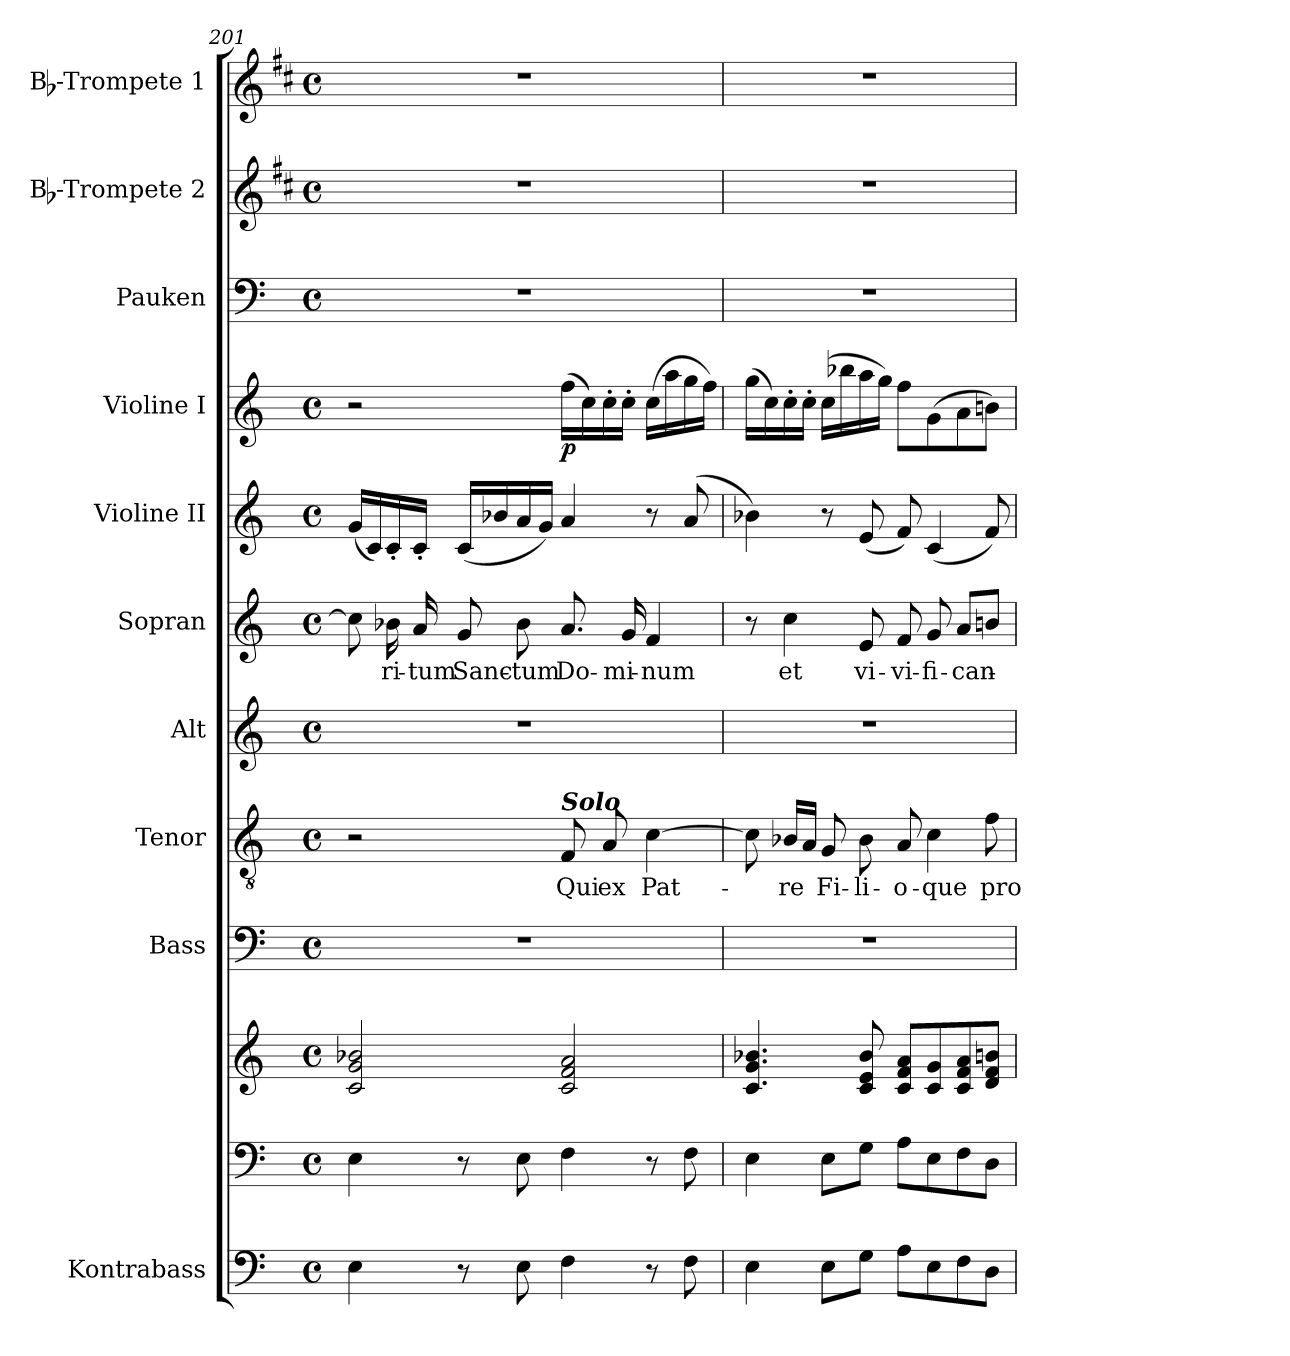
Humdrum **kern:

**kern	**kern	**kern	**kern	**kern	**text	**kern	**kern	**text	**kern	**kern	**dynam	**kern	**kern	**kern
*part11	*part10	*part10	*part9	*part8	*part8	*part7	*part6	*part6	*part5	*part4	*part4	*part3	*part2	*part1
*staff12	*staff11	*staff10	*staff9	*staff8	*staff8	*staff7	*staff6	*staff6	*staff5	*staff4	*staff4	*staff3	*staff2	*staff1
*I"Kontrabass	*	*	*I"Bass	*I"Tenor	*	*I"Alt	*I"Sopran	*	*I"Violine II	*I"Violine I	*	*I"Pauken	*I"Bb-Trompete 2	*I"Bb-Trompete 1
*I'Kb.	*	*	*I'B.	*I'T.	*	*I'A.	*I'S.	*	*I'Vl. II	*I'Vl. I	*	*I'Pk.	*I'Bb Trp. 2	*I'Bb Trp. 1
*clefF4	*clefF4	*clefG2	*clefF4	*clefGv2	*	*clefG2	*clefG2	*	*clefG2	*clefG2	*	*clefF4	*clefG2	*clefG2
*ITrd7c12	*	*	*	*	*	*	*	*	*	*	*	*	*ITrd1c2	*ITrd1c2
*k[]	*k[]	*k[]	*k[]	*k[]	*	*k[]	*k[]	*	*k[]	*k[]	*	*k[]	*k[]	*k[]
*C:	*C:	*C:	*C:	*C:	*	*C:	*C:	*	*C:	*C:	*	*C:	*C:	*C:
*M4/4	*M4/4	*M4/4	*M4/4	*M4/4	*	*M4/4	*M4/4	*	*M4/4	*M4/4	*	*M4/4	*M4/4	*M4/4
*met(c)	*met(c)	*met(c)	*met(c)	*met(c)	*	*met(c)	*met(c)	*	*met(c)	*met(c)	*	*met(c)	*met(c)	*met(c)
=201	=201	=201	=201	=201	=201	=201	=201	=201	=201	=201	=201	=201	=201	=201
4EE\	4E\	2c/ 2g/ 2b-X/	1r	2r	.	1r	8cc\]	.	(<16g/LL	2r	.	1r	1r	1r
.	.	.	.	.	.	.	.	.	16c/)	.	.	.	.	.
!	!	!	!	!	!	!	!	!LO:LY:b	!	!	!	!	!	!
.	.	.	.	.	.	.	16b-X\	-ri-	16c'</	.	.	.	.	.
!	!	!	!	!	!	!	!	!LO:LY:b	!	!	!	!	!	!
.	.	.	.	.	.	.	16a/	-tum	16c'</JJ	.	.	.	.	.
!	!	!	!	!	!	!	!	!LO:LY:b	!	!	!	!	!	!
8r	8r	.	.	.	.	.	8g/	Sanc-	(<16c/LL	.	.	.	.	.
.	.	.	.	.	.	.	.	.	16b-X/	.	.	.	.	.
!	!	!	!	!	!	!	!	!LO:LY:b	!	!	!	!	!	!
8EE\	8E\	.	.	.	.	.	8b-\	-tum	16a/	.	.	.	.	.
.	.	.	.	.	.	.	.	.	16g/JJ)	.	.	.	.	.
!	!	!	!	!LO:TX:a:Bi:t=Solo	!	!	!	!	!	!	!	!	!	!
!	!	!	!	!	!LO:LY:b	!	!	!LO:LY:b	!	!	!LO:DY:b	!	!	!
4FF\	4F\	2c/ 2f/ 2a/	.	8F/	Qui	.	8.a/	Do-	4a/	(>16ff\LL	p	.	.	.
.	.	.	.	.	.	.	.	.	.	16cc\)	.	.	.	.
!	!	!	!	!	!LO:LY:b	!	!	!	!	!	!	!	!	!
.	.	.	.	8A/	ex	.	.	.	.	16cc'>\	.	.	.	.
!	!	!	!	!	!	!	!	!LO:LY:b	!	!	!	!	!	!
.	.	.	.	.	.	.	16g/	-mi-	.	16cc'>\JJ	.	.	.	.
!	!	!	!	!	!LO:LY:b	!	!	!LO:LY:b	!	!	!	!	!	!
8r	8r	.	.	[4c\	Pat-	.	4f/	-num	8r	(>16cc\LL	.	.	.	.
.	.	.	.	.	.	.	.	.	.	16aa\	.	.	.	.
8FF\	8F\	.	.	.	.	.	.	.	(8a/	16gg\	.	.	.	.
.	.	.	.	.	.	.	.	.	.	16ff\JJ)	.	.	.	.
=202	=202	=202	=202	=202	=202	=202	=202	=202	=202	=202	=202	=202	=202	=202
4EE\	4E\	4.c/ 4.g/ 4.b-X/	1r	8c\]	.	1r	8r	.	4b-X\)	(>16gg\LL	.	1r	1r	1r
.	.	.	.	.	.	.	.	.	.	16cc\)	.	.	.	.
!	!	!	!	!	!LO:LY:b	!	!	!LO:LY:b	!	!	!	!	!	!
.	.	.	.	16B-X/LL	-re	.	4cc\	et	.	16cc'>\	.	.	.	.
.	.	.	.	16A/JJ	.	.	.	.	.	16cc'>\JJ	.	.	.	.
!	!	!	!	!	!LO:LY:b	!	!	!	!	!	!	!	!	!
8EE\L	8E\L	.	.	8G/	Fi-	.	.	.	8r	(>16cc\LL	.	.	.	.
.	.	.	.	.	.	.	.	.	.	16bb-X\	.	.	.	.
!	!	!	!	!	!LO:LY:b	!	!	!LO:LY:b	!	!	!	!	!	!
8GG\J	8G\J	8c/ 8e/ 8b-/	.	8B-\	-li-	.	8e/	vi-	(<8e/	16aa\	.	.	.	.
.	.	.	.	.	.	.	.	.	.	16gg\JJ)	.	.	.	.
!	!	!	!	!	!LO:LY:b	!	!	!LO:LY:b	!	!	!	!	!	!
8AA\L	8A\L	8c/ 8f/ 8a/L	.	8A/	-o-	.	8f/	-vi-	8f/)	8ff\L	.	.	.	.
!	!	!	!	!	!LO:LY:b	!	!	!LO:LY:b	!	!	!	!	!	!
8EE\	8E\	8c/ 8g/	.	4c\	-que	.	8g/	-fi-	(<4c/	(>8g\	.	.	.	.
!	!	!	!	!	!	!	!	!LO:LY:b	!	!	!	!	!	!
8FF\	8F\	8c/ 8f/ 8a/	.	.	.	.	8a/L	-can-	.	8a\	.	.	.	.
!	!	!	!	!	!LO:LY:b	!	!	!	!	!	!	!	!	!
8DD\J	8D\J	8d/ 8f/ 8bn/J	.	8f\	pro-	.	8bn/J	.	8f/)	8bn\J)	.	.	.	.
=	=	=	=	=	=	=	=	=	=	=	=	=	=	=
*-	*-	*-	*-	*-	*-	*-	*-	*-	*-	*-	*-	*-	*-	*-
